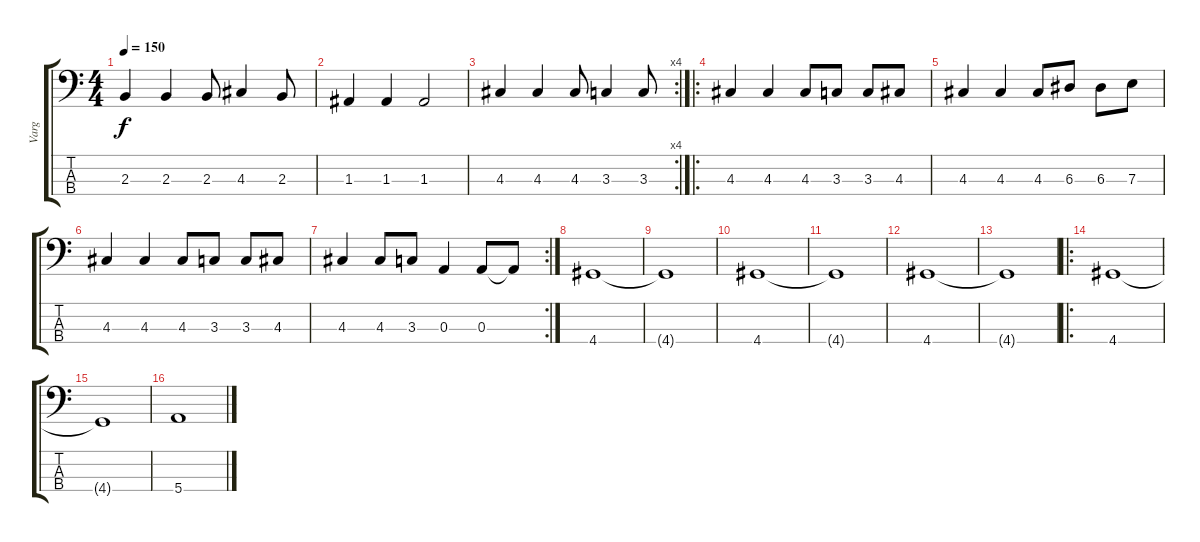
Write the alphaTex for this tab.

\track ("Varg" "Varg") {instrument electricbassfinger}
\staff {score tabs}
\tuning (G2 D2 A1 E1) {hide}
\ts (4 4)
\tempo 150
\clef f4
\ks c
2.3.4{dy f} 2.3.4 2.3.8 4.3.4 2.3.8 |
1.3.4 1.3.4 1.3.2 |
\rc 4
4.3.4 4.3.4 4.3.8 3.3.4 3.3.8 |
\ro
4.3.4 4.3.4 4.3.8 3.3.8 3.3.8 4.3.8 |
4.3.4 4.3.4 4.3.8 6.3.8 6.3.8 7.3.8 |
4.3.4 4.3.4 4.3.8 3.3.8 3.3.8 4.3.8 |
\rc 2
4.3.4 4.3.8 3.3.8 0.3.4 0.3.8 0.3{t}.8 |
4.4.1 |
4.4{t}.1 |
4.4.1 |
4.4{t}.1 |
4.4.1 |
4.4{t}.1 |
\ro
4.4.1 |
4.4{t}.1 |
5.4.1
